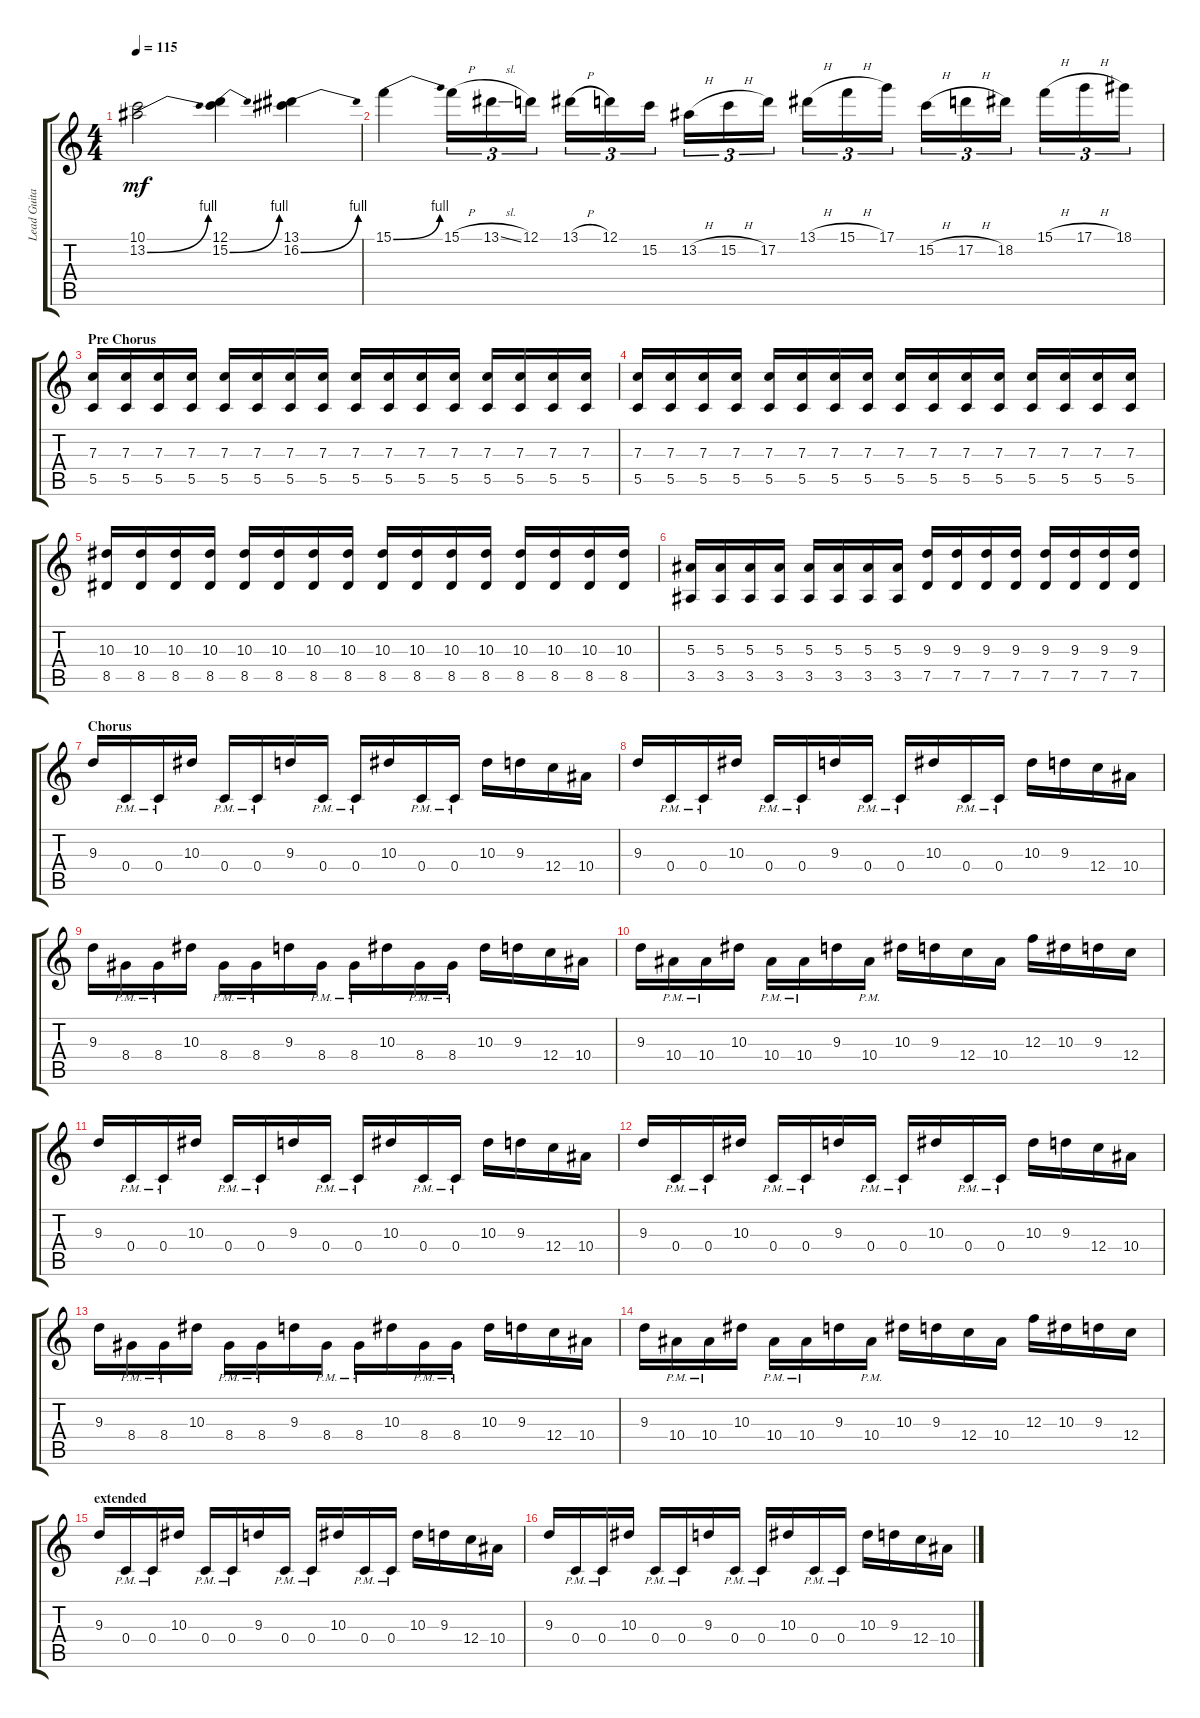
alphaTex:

\track ("Lead Guitar " "Lead Guita") {instrument distortionguitar}
\staff {score tabs}
\tuning (D4 A3 F3 C3 G2 C2) {hide}
\ts (4 4)
\tempo 115
\clef g2
\ks c
(10.1 13.2{be (bend 0 0 60 4)}).2{dy mf} (12.1 15.2{be (bend 0 0 60 4)}).4 (13.1 16.2{be (bend 0 0 60 4)}).4 |
15.1{be (bend 0 0 60 4)}.4 15.1{h}.16{tu (3 2)} 13.1{sl}.16{tu (3 2)} 12.1.16{tu (3 2)} 13.1{h}.16{tu (3 2)} 12.1.16{tu (3 2)} 15.2.16{tu (3 2)} 13.2{h}.16{tu (3 2)} 15.2{h}.16{tu (3 2)} 17.2.16{tu (3 2)} 13.1{h}.16{tu (3 2)} 15.1{h}.16{tu (3 2)} 17.1.16{tu (3 2)} 15.2{h}.16{tu (3 2)} 17.2{h}.16{tu (3 2)} 18.2.16{tu (3 2)} 15.1{h}.16{tu (3 2)} 17.1{h}.16{tu (3 2)} 18.1.16{tu (3 2)} |
\section ("" "Pre Chorus")
(7.3 5.5).16 (7.3 5.5).16 (7.3 5.5).16 (7.3 5.5).16 (7.3 5.5).16 (7.3 5.5).16 (7.3 5.5).16 (7.3 5.5).16 (7.3 5.5).16 (7.3 5.5).16 (7.3 5.5).16 (7.3 5.5).16 (7.3 5.5).16 (7.3 5.5).16 (7.3 5.5).16 (7.3 5.5).16 |
(7.3 5.5).16 (7.3 5.5).16 (7.3 5.5).16 (7.3 5.5).16 (7.3 5.5).16 (7.3 5.5).16 (7.3 5.5).16 (7.3 5.5).16 (7.3 5.5).16 (7.3 5.5).16 (7.3 5.5).16 (7.3 5.5).16 (7.3 5.5).16 (7.3 5.5).16 (7.3 5.5).16 (7.3 5.5).16 |
(10.3 8.5).16 (10.3 8.5).16 (10.3 8.5).16 (10.3 8.5).16 (10.3 8.5).16 (10.3 8.5).16 (10.3 8.5).16 (10.3 8.5).16 (10.3 8.5).16 (10.3 8.5).16 (10.3 8.5).16 (10.3 8.5).16 (10.3 8.5).16 (10.3 8.5).16 (10.3 8.5).16 (10.3 8.5).16 |
(5.3 3.5).16 (5.3 3.5).16 (5.3 3.5).16 (5.3 3.5).16 (5.3 3.5).16 (5.3 3.5).16 (5.3 3.5).16 (5.3 3.5).16 (9.3 7.5).16 (9.3 7.5).16 (9.3 7.5).16 (9.3 7.5).16 (9.3 7.5).16 (9.3 7.5).16 (9.3 7.5).16 (9.3 7.5).16 |
\section ("" "Chorus")
9.3.16 0.4{pm}.16 0.4{pm}.16 10.3.16 0.4{pm}.16 0.4{pm}.16 9.3.16 0.4{pm}.16 0.4{pm}.16 10.3.16 0.4{pm}.16 0.4{pm}.16 10.3.16 9.3.16 12.4.16 10.4.16 |
9.3.16 0.4{pm}.16 0.4{pm}.16 10.3.16 0.4{pm}.16 0.4{pm}.16 9.3.16 0.4{pm}.16 0.4{pm}.16 10.3.16 0.4{pm}.16 0.4{pm}.16 10.3.16 9.3.16 12.4.16 10.4.16 |
9.3.16 8.4{pm}.16 8.4{pm}.16 10.3.16 8.4{pm}.16 8.4{pm}.16 9.3.16 8.4{pm}.16 8.4{pm}.16 10.3.16 8.4{pm}.16 8.4{pm}.16 10.3.16 9.3.16 12.4.16 10.4.16 |
9.3.16 10.4{pm}.16 10.4{pm}.16 10.3.16 10.4{pm}.16 10.4{pm}.16 9.3.16 10.4{pm}.16 10.3.16 9.3.16 12.4.16 10.4.16 12.3.16 10.3.16 9.3.16 12.4.16 |
9.3.16 0.4{pm}.16 0.4{pm}.16 10.3.16 0.4{pm}.16 0.4{pm}.16 9.3.16 0.4{pm}.16 0.4{pm}.16 10.3.16 0.4{pm}.16 0.4{pm}.16 10.3.16 9.3.16 12.4.16 10.4.16 |
9.3.16 0.4{pm}.16 0.4{pm}.16 10.3.16 0.4{pm}.16 0.4{pm}.16 9.3.16 0.4{pm}.16 0.4{pm}.16 10.3.16 0.4{pm}.16 0.4{pm}.16 10.3.16 9.3.16 12.4.16 10.4.16 |
9.3.16 8.4{pm}.16 8.4{pm}.16 10.3.16 8.4{pm}.16 8.4{pm}.16 9.3.16 8.4{pm}.16 8.4{pm}.16 10.3.16 8.4{pm}.16 8.4{pm}.16 10.3.16 9.3.16 12.4.16 10.4.16 |
9.3.16 10.4{pm}.16 10.4{pm}.16 10.3.16 10.4{pm}.16 10.4{pm}.16 9.3.16 10.4{pm}.16 10.3.16 9.3.16 12.4.16 10.4.16 12.3.16 10.3.16 9.3.16 12.4.16 |
\section ("" "extended")
9.3.16 0.4{pm}.16 0.4{pm}.16 10.3.16 0.4{pm}.16 0.4{pm}.16 9.3.16 0.4{pm}.16 0.4{pm}.16 10.3.16 0.4{pm}.16 0.4{pm}.16 10.3.16 9.3.16 12.4.16 10.4.16 |
9.3.16 0.4{pm}.16 0.4{pm}.16 10.3.16 0.4{pm}.16 0.4{pm}.16 9.3.16 0.4{pm}.16 0.4{pm}.16 10.3.16 0.4{pm}.16 0.4{pm}.16 10.3.16 9.3.16 12.4.16 10.4.16
